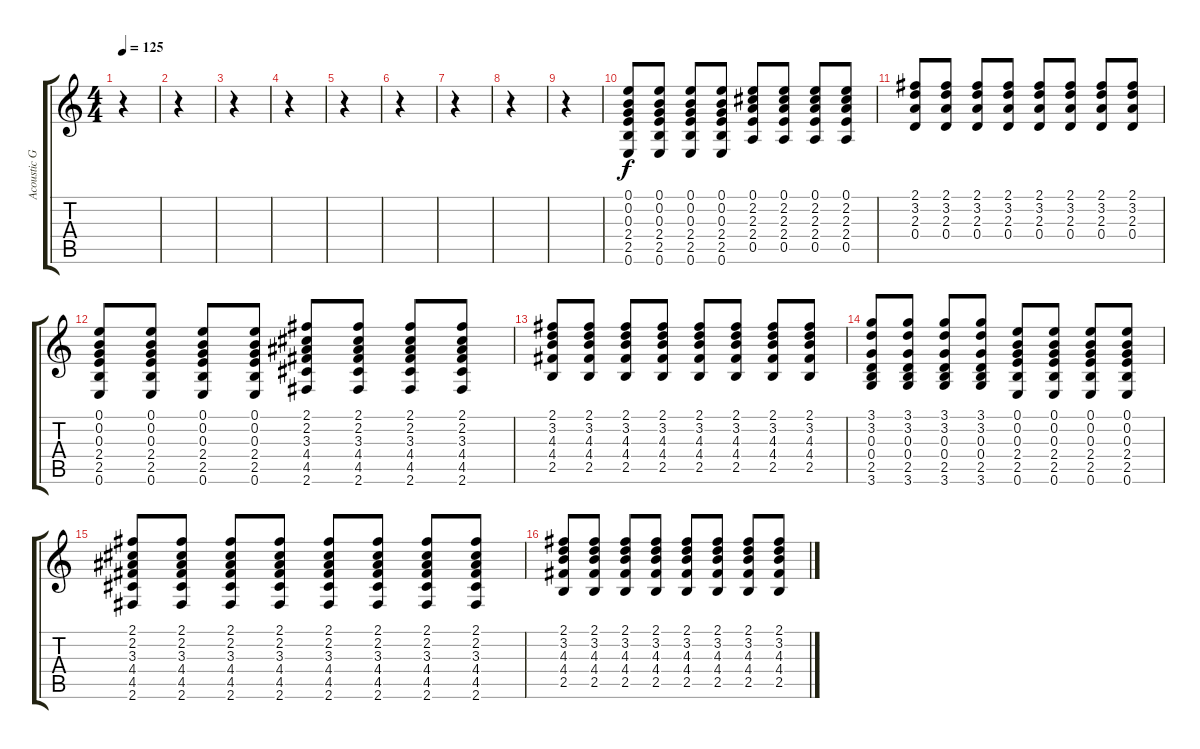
\track ("Acoustic Guitar" "Acoustic G") {instrument acousticguitarsteel}
\staff {score tabs}
\tuning (E4 B3 G3 D3 A2 E2) {hide}
\ts (4 4)
\tempo 125
\clef g2
\ks c
r.4{dy f instrument acousticguitarsteel} |
r.4 |
r.4 |
r.4 |
r.4 |
r.4 |
r.4 |
r.4 |
r.4 |
(0.1 0.2 0.3 2.4 2.5 0.6).8 (0.1 0.2 0.3 2.4 2.5 0.6).8 (0.1 0.2 0.3 2.4 2.5 0.6).8 (0.1 0.2 0.3 2.4 2.5 0.6).8 (0.1 2.2 2.3 2.4 0.5).8 (0.1 2.2 2.3 2.4 0.5).8 (0.1 2.2 2.3 2.4 0.5).8 (0.1 2.2 2.3 2.4 0.5).8 |
(2.1 3.2 2.3 0.4).8 (2.1 3.2 2.3 0.4).8 (2.1 3.2 2.3 0.4).8 (2.1 3.2 2.3 0.4).8 (2.1 3.2 2.3 0.4).8 (2.1 3.2 2.3 0.4).8 (2.1 3.2 2.3 0.4).8 (2.1 3.2 2.3 0.4).8 |
(0.1 0.2 0.3 2.4 2.5 0.6).8 (0.1 0.2 0.3 2.4 2.5 0.6).8 (0.1 0.2 0.3 2.4 2.5 0.6).8 (0.1 0.2 0.3 2.4 2.5 0.6).8 (2.1 2.2 3.3 4.4 4.5 2.6).8 (2.1 2.2 3.3 4.4 4.5 2.6).8 (2.1 2.2 3.3 4.4 4.5 2.6).8 (2.1 2.2 3.3 4.4 4.5 2.6).8 |
(2.1 3.2 4.3 4.4 2.5).8 (2.1 3.2 4.3 4.4 2.5).8 (2.1 3.2 4.3 4.4 2.5).8 (2.1 3.2 4.3 4.4 2.5).8 (2.1 3.2 4.3 4.4 2.5).8 (2.1 3.2 4.3 4.4 2.5).8 (2.1 3.2 4.3 4.4 2.5).8 (2.1 3.2 4.3 4.4 2.5).8 |
(3.1 3.2 0.3 0.4 2.5 3.6).8 (3.1 3.2 0.3 0.4 2.5 3.6).8 (3.1 3.2 0.3 0.4 2.5 3.6).8 (3.1 3.2 0.3 0.4 2.5 3.6).8 (0.1 0.2 0.3 2.4 2.5 0.6).8 (0.1 0.2 0.3 2.4 2.5 0.6).8 (0.1 0.2 0.3 2.4 2.5 0.6).8 (0.1 0.2 0.3 2.4 2.5 0.6).8 |
(2.1 2.2 3.3 4.4 4.5 2.6).8 (2.1 2.2 3.3 4.4 4.5 2.6).8 (2.1 2.2 3.3 4.4 4.5 2.6).8 (2.1 2.2 3.3 4.4 4.5 2.6).8 (2.1 2.2 3.3 4.4 4.5 2.6).8 (2.1 2.2 3.3 4.4 4.5 2.6).8 (2.1 2.2 3.3 4.4 4.5 2.6).8 (2.1 2.2 3.3 4.4 4.5 2.6).8 |
(2.1 3.2 4.3 4.4 2.5).8 (2.1 3.2 4.3 4.4 2.5).8 (2.1 3.2 4.3 4.4 2.5).8 (2.1 3.2 4.3 4.4 2.5).8 (2.1 3.2 4.3 4.4 2.5).8 (2.1 3.2 4.3 4.4 2.5).8 (2.1 3.2 4.3 4.4 2.5).8 (2.1 3.2 4.3 4.4 2.5).8
